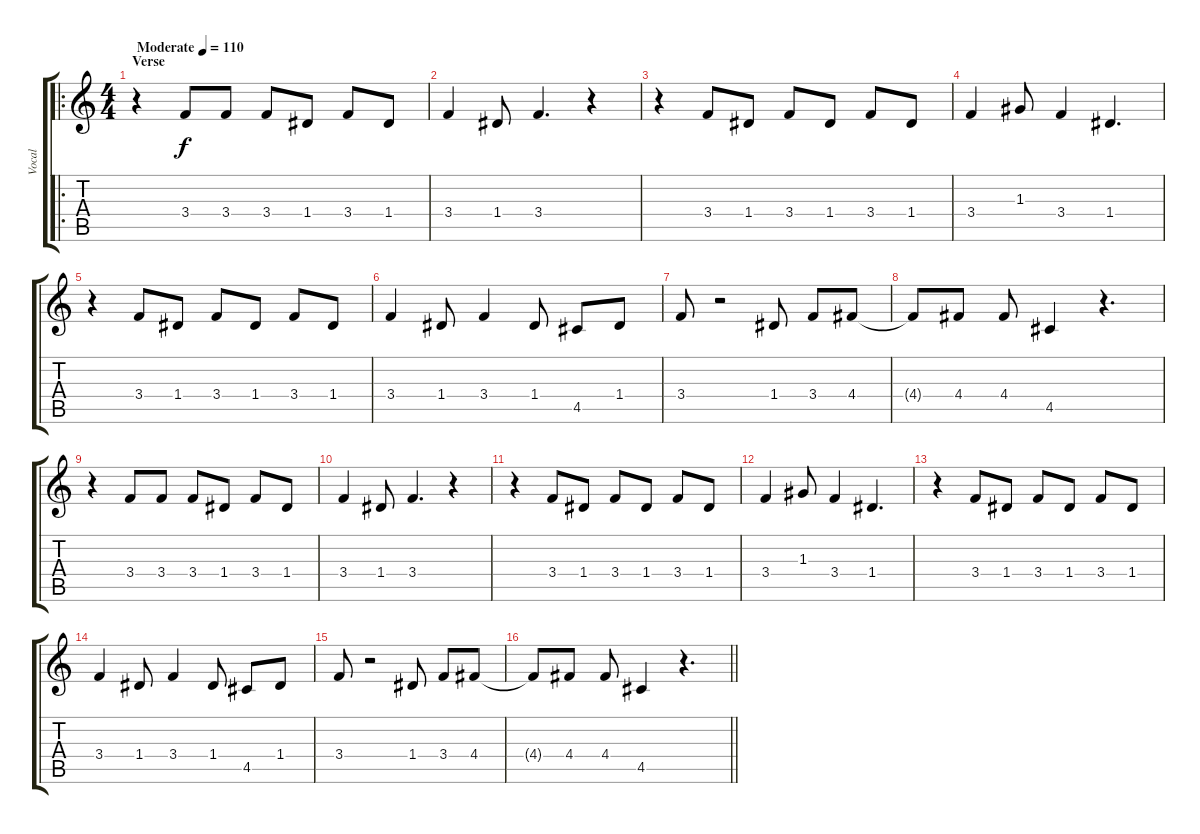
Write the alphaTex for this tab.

\track ("Vocal" "Vocal") {instrument guitarharmonics}
\staff {score tabs}
\tuning (E4 B3 G3 D3 A2 E2) {hide}
\ro
\ts (4 4)
\section ("" "Verse")
\tempo (110 "Moderate")
\clef g2
\ks c
r.4{dy f instrument guitarharmonics} 3.4.8 3.4.8 3.4.8 1.4.8 3.4.8 1.4.8 |
3.4.4 1.4.8 3.4.4{d} r.4 |
r.4 3.4.8 1.4.8 3.4.8 1.4.8 3.4.8 1.4.8 |
3.4.4 1.3.8 3.4.4 1.4.4{d} |
r.4 3.4.8 1.4.8 3.4.8 1.4.8 3.4.8 1.4.8 |
3.4.4 1.4.8 3.4.4 1.4.8 4.5.8 1.4.8 |
3.4.8 r.2 1.4.8 3.4.8 4.4.8 |
4.4{t}.8 4.4.8 4.4.8 4.5.4 r.4{d} |
r.4 3.4.8 3.4.8 3.4.8 1.4.8 3.4.8 1.4.8 |
3.4.4 1.4.8 3.4.4{d} r.4 |
r.4 3.4.8 1.4.8 3.4.8 1.4.8 3.4.8 1.4.8 |
3.4.4 1.3.8 3.4.4 1.4.4{d} |
r.4 3.4.8 1.4.8 3.4.8 1.4.8 3.4.8 1.4.8 |
3.4.4 1.4.8 3.4.4 1.4.8 4.5.8 1.4.8 |
3.4.8 r.2 1.4.8 3.4.8 4.4.8 |
\barLineRight lightlight
4.4{t}.8 4.4.8 4.4.8 4.5.4 r.4{d}
